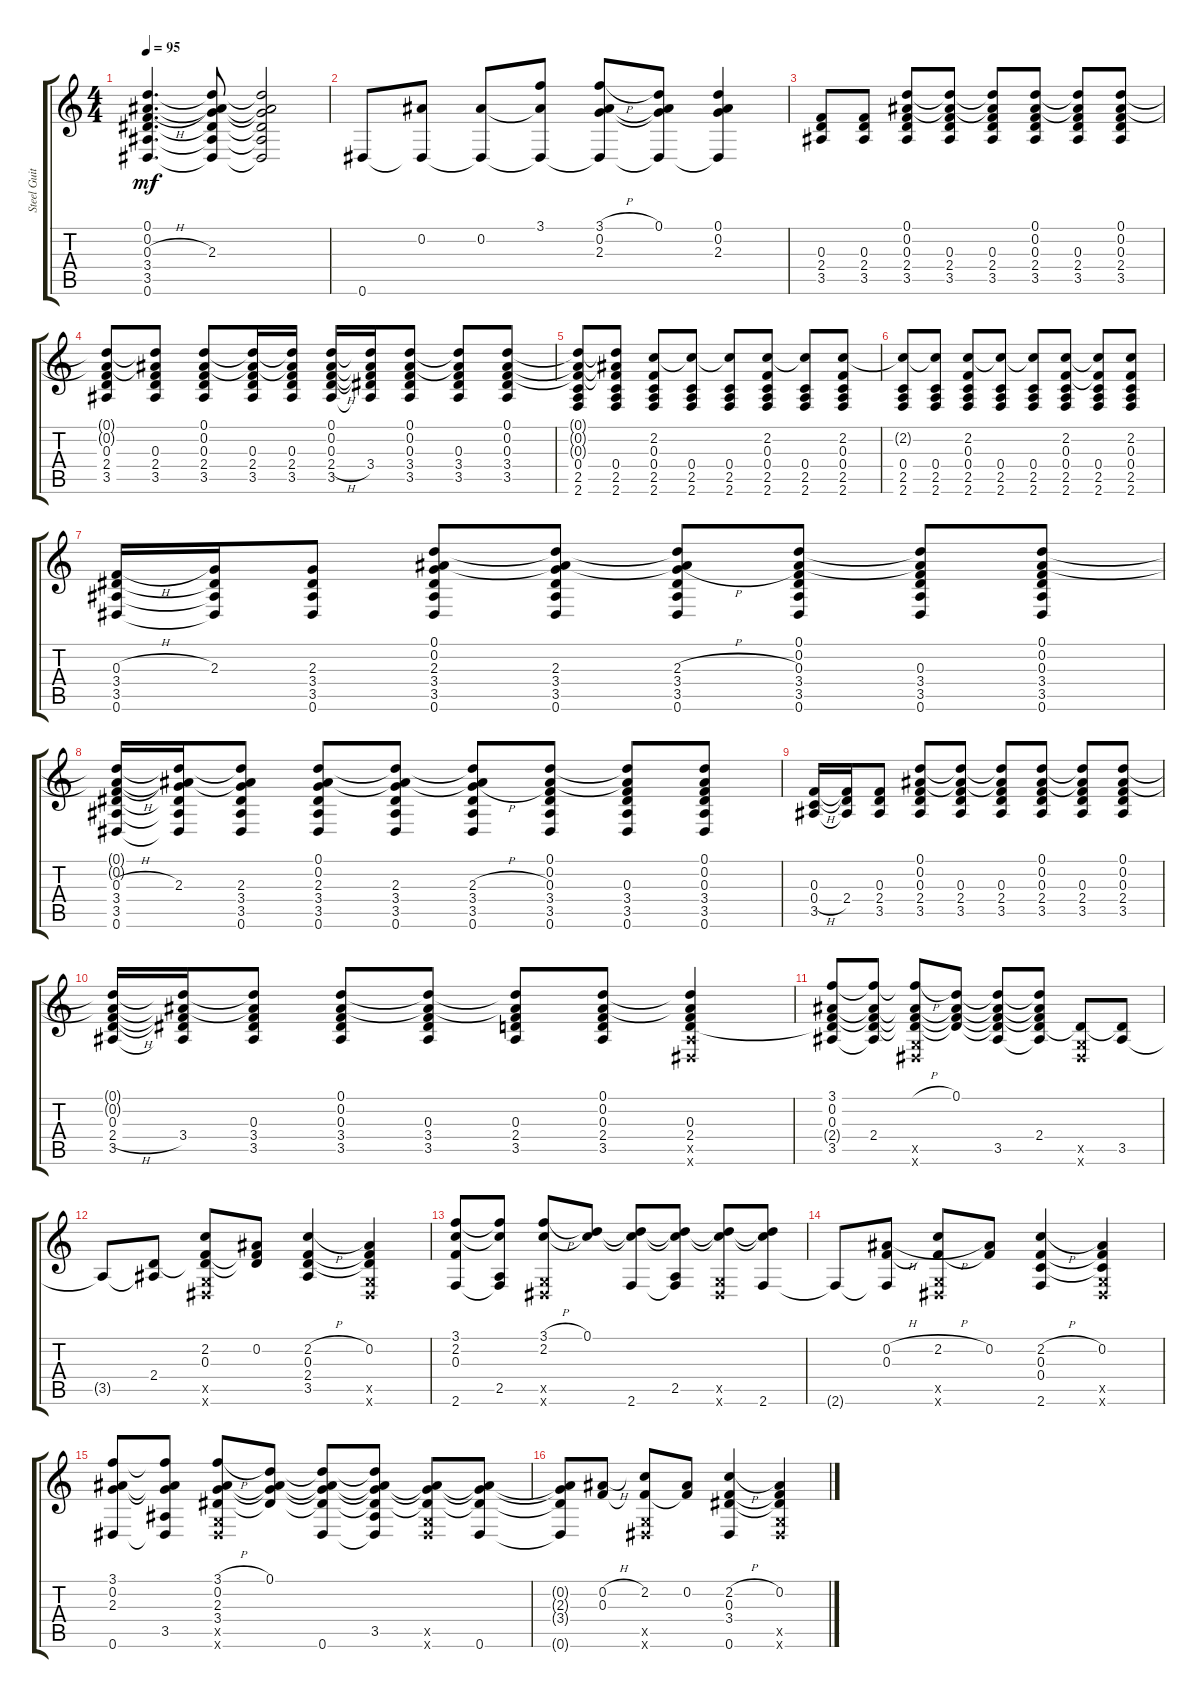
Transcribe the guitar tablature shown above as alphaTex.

\track ("Steel Guitar" "Steel Guit") {instrument acousticguitarsteel}
\staff {score tabs}
\tuning (D4 Bb3 F3 C3 G2 Eb2) {hide}
\ts (4 4)
\tempo 95
\clef g2
\ks c
(0.1 0.2 0.3{h} 3.4 3.5 0.6).4{d dy mf} (0.1{t} 0.2{t} 2.3 3.4{t} 3.5{t} 0.6{t}).8 (0.1{t} 0.2{t} 2.3{t} 3.4{t} 3.5{t} 0.6{t}).2 |
0.6.8 (0.2 0.6{t}).8 (0.2 0.6{t}).8 (3.1 0.2{t} 0.6{t}).8 (3.1{h} 0.2 2.3 0.6{t}).8 (0.1 0.2{t} 2.3{t} 0.6{t}).8 (0.1 0.2 2.3 0.6{t}).4 |
(0.3 2.4 3.5).8 (0.3 2.4 3.5).8 (0.1 0.2 0.3 2.4 3.5).8 (0.1{t} 0.2{t} 0.3 2.4 3.5).8 (0.1{t} 0.2{t} 0.3 2.4 3.5).8 (0.1 0.2 0.3 2.4 3.5).8 (0.1{t} 0.2{t} 0.3 2.4 3.5).8 (0.1 0.2 0.3 2.4 3.5).8 |
(0.1{t} 0.2{t} 0.3 2.4 3.5).8 (0.1{t} 0.2{t} 0.3 2.4 3.5).8 (0.1 0.2 0.3 2.4 3.5).8 (0.1{t} 0.2{t} 0.3 2.4 3.5).16 (0.1{t} 0.2{t} 0.3 2.4 3.5).16 (0.1 0.2 0.3 2.4{h} 3.5).16 (0.1{t} 0.2{t} 0.3{t} 3.4 3.5{t}).16 (0.1 0.2 0.3 3.4 3.5).8 (0.1{t} 0.2{t} 0.3 3.4 3.5).8 (0.1 0.2 0.3 3.4 3.5).8 |
(0.1{t} 0.2{t} 0.3{t} 0.4 2.5 2.6).8 (0.1{t} 0.2{t} 0.3{t} 0.4 2.5 2.6).8 (2.2 0.3 0.4 2.5 2.6).8 (2.2{t} 0.4 2.5 2.6).8 (2.2{t} 0.4 2.5 2.6).8 (2.2 0.3 0.4 2.5 2.6).8 (2.2{t} 0.4 2.5 2.6).8 (2.2 0.3 0.4 2.5 2.6).8 |
(2.2{t} 0.4 2.5 2.6).8 (2.2{t} 0.4 2.5 2.6).8 (2.2 0.3 0.4 2.5 2.6).8 (2.2{t} 0.4 2.5 2.6).8 (2.2{t} 0.4 2.5 2.6).8 (2.2 0.3 0.4 2.5 2.6).8 (2.2{t} 0.3{t} 0.4 2.5 2.6).8 (2.2 0.3 0.4 2.5 2.6).8 |
(0.3{h} 3.4 3.5 0.6).16 (2.3 3.4{t} 3.5{t} 0.6{t}).16 (2.3 3.4 3.5 0.6).8 (0.1 0.2 2.3 3.4 3.5 0.6).8 (0.1{t} 0.2{t} 2.3 3.4 3.5 0.6).8 (0.1{t} 0.2{t} 2.3{h} 3.4 3.5 0.6).8 (0.1 0.2 0.3 3.4 3.5 0.6).8 (0.1{t} 0.2{t} 0.3 3.4 3.5 0.6).8 (0.1 0.2 0.3 3.4 3.5 0.6).8 |
(0.1{t} 0.2{t} 0.3{h} 3.4 3.5 0.6).16 (0.1{t} 0.2{t} 2.3 3.4{t} 3.5{t} 0.6{t}).16 (0.1{t} 0.2{t} 2.3 3.4 3.5 0.6).8 (0.1 0.2 2.3 3.4 3.5 0.6).8 (0.1{t} 0.2{t} 2.3 3.4 3.5 0.6).8 (0.1{t} 0.2{t} 2.3{h} 3.4 3.5 0.6).8 (0.1 0.2 0.3 3.4 3.5 0.6).8 (0.1{t} 0.2{t} 0.3 3.4 3.5 0.6).8 (0.1 0.2 0.3 3.4 3.5 0.6).8 |
(0.3 0.4{h} 3.5).16 (0.3{t} 2.4 3.5{t}).16 (0.3 2.4 3.5).8 (0.1 0.2 0.3 2.4 3.5).8 (0.1{t} 0.2{t} 0.3 2.4 3.5).8 (0.1{t} 0.2{t} 0.3 2.4 3.5).8 (0.1 0.2 0.3 2.4 3.5).8 (0.1{t} 0.2{t} 0.3 2.4 3.5).8 (0.1 0.2 0.3 2.4 3.5).8 |
(0.1{t} 0.2{t} 0.3 2.4{h} 3.5).16 (0.1{t} 0.2{t} 0.3{t} 3.4 3.5{t}).16 (0.1{t} 0.2{t} 0.3 3.4 3.5).8 (0.1 0.2 0.3 3.4 3.5).8 (0.1{t} 0.2{t} 0.3 3.4 3.5).8 (0.1{t} 0.2{t} 0.3 2.4 3.5).8 (0.1 0.2 0.3 2.4 3.5).8 (0.1{t} 0.2{t} 0.3 2.4 3.5{x} 0.6{x}).4 |
(3.1 0.2 0.3 2.4{t} 3.5).8 (3.1{t} 0.2{t} 0.3{t} 2.4 3.5{t}).8 (3.1{h t} 0.2{t} 0.3{t} 2.4{t} 0.5{x} 0.6{x}).8 (0.1 0.2{t} 0.3{t} 2.4{t}).8 (0.1{t} 0.2{t} 0.3{t} 2.4{t} 3.5).8 (0.1{t} 0.2{t} 0.3{t} 2.4 3.5{t}).8 (2.4{t} 0.5{x} 0.6{x}).8 (2.4{t} 3.5).8 |
3.5{t}.8 (2.4 3.5{t}).8 (2.2 0.3 2.4{t} 0.5{x} 0.6{x}).8 (0.2 0.3{t} 2.4{t}).8 (2.2{h} 0.3 2.4 3.5).4 (0.2 0.3{t} 2.4{t} 0.5{x} 0.6{x}).4 |
(3.1 2.2 0.3 2.6).8 (3.1{t} 2.2{t} 2.5 2.6{t}).8 (3.1{h} 2.2 0.5{x} 0.6{x}).8 (0.1 2.2{t}).8 (0.1{t} 2.2{t} 2.6).8 (0.1{t} 2.2{t} 2.5 2.6{t}).8 (0.1{t} 2.2{t} 0.5{x} 0.6{x}).8 (0.1{t} 2.2{t} 2.6).8 |
2.6{t}.8 (0.2{h} 0.3 2.6{t}).8 (2.2{h} 0.3{t} 0.5{x} 0.6{x}).8 (0.2 0.3{t}).8 (2.2{h} 0.3 0.4 2.6).4 (0.2 0.3{t} 0.4{t} 0.5{x} 0.6{x}).4 |
(3.1 0.2 2.3 0.6).8 (3.1{t} 0.2{t} 2.3{t} 3.5 0.6{t}).8 (3.1{h} 0.2 2.3 3.4 0.5{x} 0.6{x}).8 (0.1 0.2{t} 2.3{t} 3.4{t}).8 (0.1{t} 0.2{t} 2.3{t} 3.4{t} 0.6).8 (0.1{t} 0.2{t} 2.3{t} 3.4{t} 3.5 0.6{t}).8 (0.2{t} 2.3{t} 3.4{t} 0.5{x} 0.6{x}).8 (0.2{t} 2.3{t} 3.4{t} 0.6).8 |
(0.2{t} 2.3{t} 3.4{t} 0.6{t}).8 (0.2{h} 0.3).8 (2.2 0.3{t} 0.5{x} 0.6{x}).8 (0.2 0.3{t}).8 (2.2{h} 0.3 3.4 0.6).4 (0.2 0.3{t} 3.4{t} 0.5{x} 0.6{x}).4
